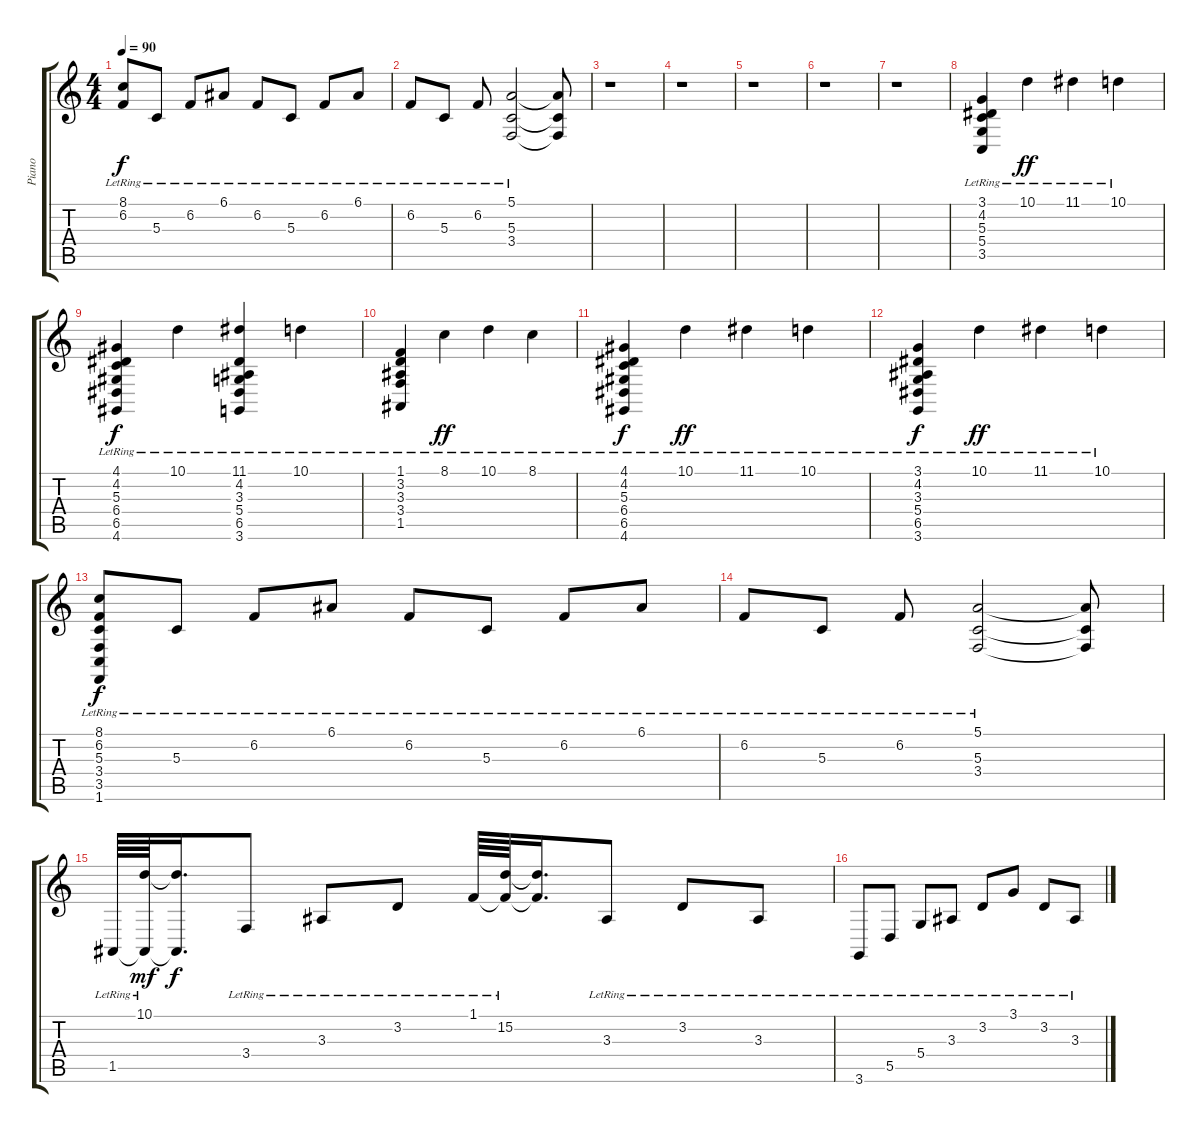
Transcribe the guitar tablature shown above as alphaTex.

\track ("Piano" "Piano") {instrument brightacousticpiano}
\staff {score tabs}
\tuning (E4 B3 G3 D3 A2 E2) {hide}
\ts (4 4)
\tempo 90
\clef g2
\ks c
(8.1{lr} 6.2{lr}).8{dy f} 5.3{lr}.8 6.2{lr}.8 6.1{lr}.8 6.2{lr}.8 5.3{lr}.8 6.2{lr}.8 6.1{lr}.8 |
6.2{lr}.8 5.3{lr}.8 6.2{lr}.8 (5.1{lr} 5.3{lr} 3.4{lr}).2 (5.1{t} 5.3{t} 3.4{t}).8 |
r.1 |
r.1 |
r.1 |
r.1 |
r.1 |
(3.1{lr} 4.2{lr} 5.3{lr} 5.4{lr} 3.5{lr}).4 10.1{lr}.4{dy ff} 11.1{lr}.4 10.1{lr}.4 |
(4.1{lr} 4.2{lr} 5.3{lr} 6.4{lr} 6.5{lr} 4.6{lr}).4{dy f} 10.1{lr}.4 (11.1{lr} 4.2{lr} 3.3{lr} 5.4{lr} 6.5{lr} 3.6{lr}).4 10.1{lr}.4 |
(1.1{lr} 3.2{lr} 3.3{lr} 3.4{lr} 1.5{lr}).4 8.1{lr}.4{dy ff} 10.1{lr}.4 8.1{lr}.4 |
(4.1{lr} 4.2{lr} 5.3{lr} 6.4{lr} 6.5{lr} 4.6{lr}).4{dy f} 10.1{lr}.4{dy ff} 11.1{lr}.4 10.1{lr}.4 |
(3.1{lr} 4.2{lr} 3.3{lr} 5.4{lr} 6.5{lr} 3.6{lr}).4{dy f} 10.1{lr}.4{dy ff} 11.1{lr}.4 10.1{lr}.4 |
(8.1{lr} 6.2{lr} 5.3{lr} 3.4{lr} 3.5{lr} 1.6{lr}).8{dy f} 5.3{lr}.8 6.2{lr}.8 6.1{lr}.8 6.2{lr}.8 5.3{lr}.8 6.2{lr}.8 6.1{lr}.8 |
6.2{lr}.8 5.3{lr}.8 6.2{lr}.8 (5.1{lr} 5.3{lr} 3.4{lr}).2 (5.1{t} 5.3{t} 3.4{t}).8 |
1.5{lr}.64 (10.1{lr} 1.5{t}).64{dy mf} (10.1{t} 1.5{t}).16{d dy f} 3.4{lr}.8 3.3{lr}.8 3.2{lr}.8 1.1{lr}.64 (1.1{t} 15.2{lr}).64 (1.1{t} 15.2{t}).16{d} 3.3{lr}.8 3.2{lr}.8 3.3{lr}.8 |
3.6{lr}.8 5.5{lr}.8 5.4{lr}.8 3.3{lr}.8 3.2{lr}.8 3.1{lr}.8 3.2{lr}.8 3.3{lr}.8
